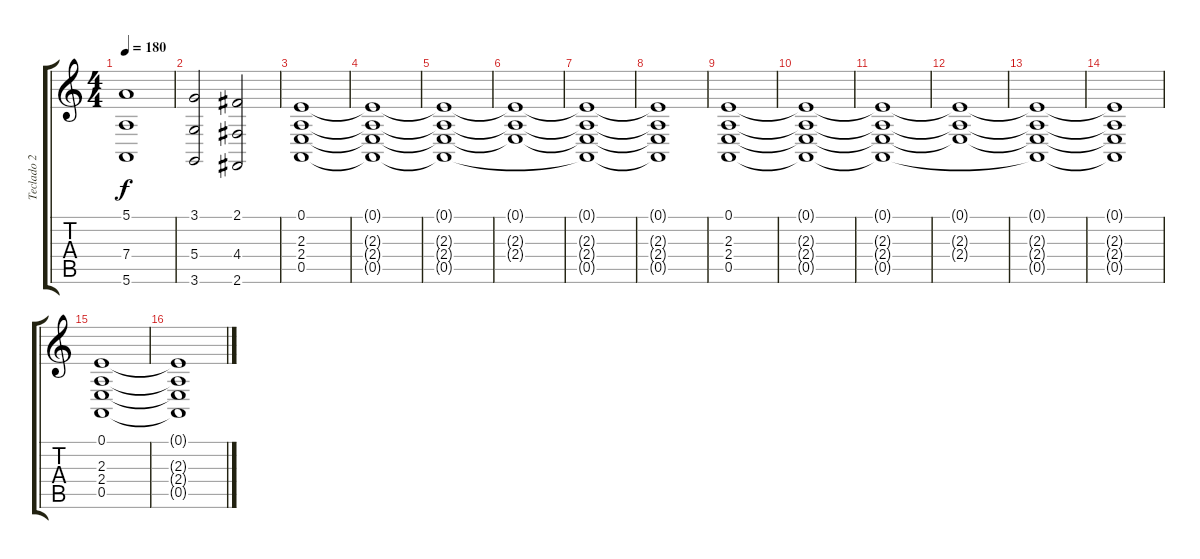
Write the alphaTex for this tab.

\track ("Teclado 2" "Teclado 2") {instrument choiraahs}
\staff {score tabs}
\tuning (E4 B3 G3 D3 A2 E2) {hide}
\ts (4 4)
\tempo 180
\clef g2
\ks c
(5.1 7.4 5.6).1{dy f} |
(3.1 5.4 3.6).2 (2.1 4.4 2.6).2 |
(0.1 2.3 2.4 0.5).1 |
(0.1{t} 2.3{t} 2.4{t} 0.5{t}).1 |
(0.1{t} 2.3{t} 2.4{t} 0.5{t}).1 |
(0.1{t} 2.3{t} 2.4{t}).1 |
(0.1{t} 2.3{t} 2.4{t} 0.5{t}).1 |
(0.1{t} 2.3{t} 2.4{t} 0.5{t}).1 |
(0.1 2.3 2.4 0.5).1 |
(0.1{t} 2.3{t} 2.4{t} 0.5{t}).1 |
(0.1{t} 2.3{t} 2.4{t} 0.5{t}).1 |
(0.1{t} 2.3{t} 2.4{t}).1 |
(0.1{t} 2.3{t} 2.4{t} 0.5{t}).1 |
(0.1{t} 2.3{t} 2.4{t} 0.5{t}).1 |
(0.1 2.3 2.4 0.5).1 |
(0.1{t} 2.3{t} 2.4{t} 0.5{t}).1
